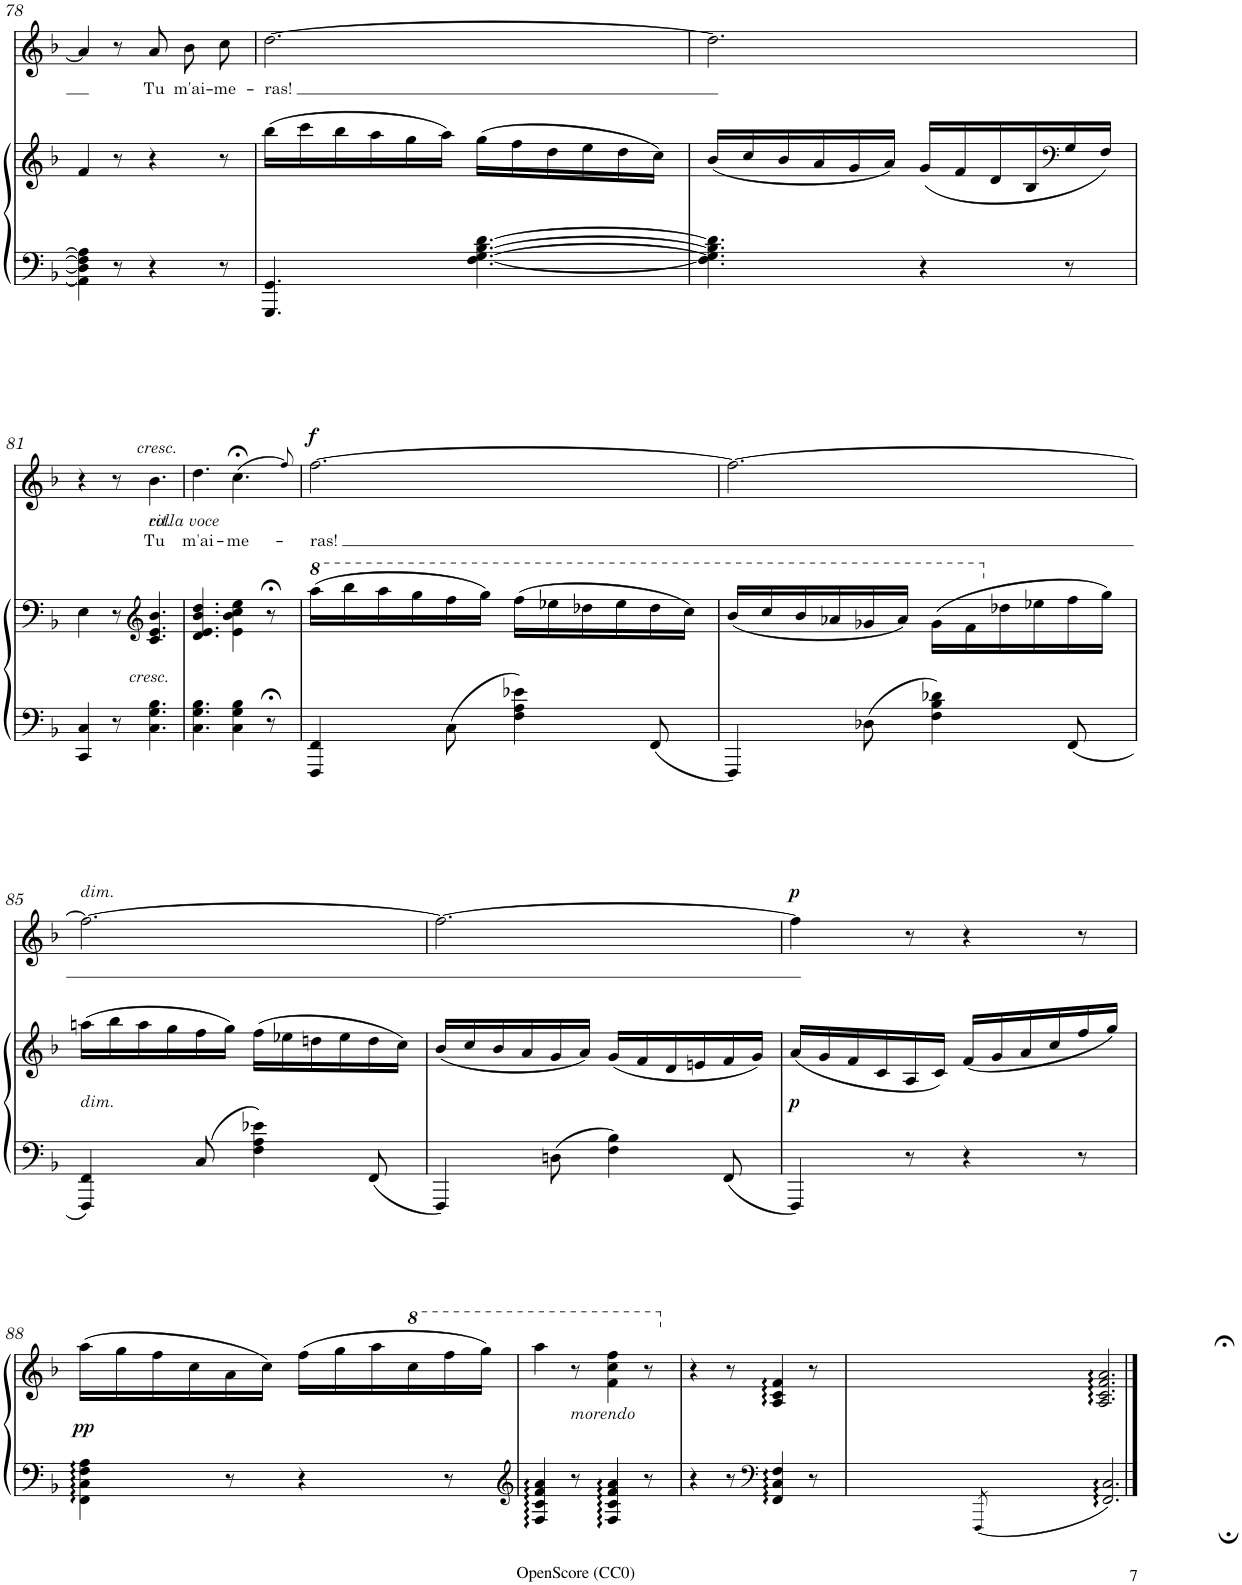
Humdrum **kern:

**kern	**kern	**dynam	**kern	**text	**dynam
*part2	*part2	*part2	*part1	*part1	*part1
*staff3	*staff2	*staff2/3	*staff1	*staff1	*staff1
*I"Piano	*	*	*I"Chant Voice	*	*
*I'Pno	*	*	*	*	*
!!LO:PB:g=z
*clefF4	*clefG2	*	*clefG2	*	*
*k[b-]	*k[b-]	*	*k[b-]	*	*
*M6/8	*M6/8	*	*M6/8	*	*
=78	=78	=78	=78	=78	=78
4AA\] 4D\] 4F\] 4A\]	4f/	.	4a/]	.	.
8r	8r	.	8r	.	.
!	!	!	!	!LO:LY:b	!
4r	4r	.	8a\L	Tu	.
!	!	!	!	!LO:LY:b	!
.	.	.	8b-\	m'ai-	.
!	!	!	!	!LO:LY:b	!
8r	8r	.	8cc\J	-me-	.
=79	=79	=79	=79	=79	=79
!	!	!	!	!LO:LY:b	!
4.GGG/ 4.GG/	(16bb-\LL	.	[2.dd\	-ras!	.
.	16ccc\	.	.	.	.
.	16bb-\	.	.	.	.
.	16aa\	.	.	.	.
.	16gg\	.	.	.	.
.	16aa\JJ)	.	.	.	.
[4.F\ [4.G\ [4.B-\ [4.d\	(16gg\LL	.	.	.	.
.	16ff\	.	.	.	.
.	16dd\	.	.	.	.
.	16ee\	.	.	.	.
.	16dd\	.	.	.	.
.	16cc\JJ)	.	.	.	.
=80	=80	=80	=80	=80	=80
4.F\] 4.G\] 4.B-\] 4.d\]	(16b-/LL	.	2.dd\]	.	.
.	16cc/	.	.	.	.
.	16b-/	.	.	.	.
.	16a/	.	.	.	.
.	16g/	.	.	.	.
.	16a/JJ)	.	.	.	.
4r	(16g/LL	.	.	.	.
.	16f/	.	.	.	.
.	16d/	.	.	.	.
.	16B-/	.	.	.	.
*	*clefF4	*	*	*	*
8r	16G/	.	.	.	.
.	16F/JJ)	.	.	.	.
!!LO:LB:g=z
=81	=81	=81	=81	=81	=81
4CC/ 4C/	4E\	.	4r	.	.
8r	8r	.	8r	.	.
*	*clefG2	*	*	*	*
!	!	!	!LO:TX:b:i:t=rit.	!	!
!	!	!	!LO:TX:b:i:t=colla voce	!	!
!	!	!	!LO:TX:a:i:t=cresc.	!	!
!	!LO:TX:b:i:t=cresc.	!	!	!	!
!	!	!	!	!LO:LY:b	!
4.C\ 4.G\ 4.B-\	4.c/ 4.e/ 4.b-/	.	4.b-\	Tu	.
=82	=82	=82	=82	=82	=82
!	!	!	!	!LO:LY:b	!
4.C\ 4.G\ 4.B-\	4.d/ 4.e/ 4.b-/ 4.dd/	.	4.dd\	m'ai-	.
!	!	!	!	!LO:LY:b	!
4C\ 4G\ 4B-\	4e\ 4b-\ 4cc\ 4ee\	.	(4.cc;<\	-me-	.
8r;<	8r;<	.	.	.	.
.	.	.	8qff/)	.	.
=83	=83	=83	=83	=83	=83
*	*8va	*	*	*	*
!	!	!	!	!LO:LY:b	!LO:DY:a
4FFF/ 4FF/	(16aaa\LL	.	[2.ff\	-ras!	f
.	16bbb-\	.	.	.	.
.	16aaa\	.	.	.	.
.	16ggg\	.	.	.	.
8C\	16fff\	.	.	.	.
.	16ggg\JJ)	.	.	.	.
4F\ 4A\ 4e-X\	(16fff\LL	.	.	.	.
.	16eee-X\	.	.	.	.
.	16ddd-X\	.	.	.	.
.	16eee-\	.	.	.	.
8FF/	16ddd-\	.	.	.	.
.	16ccc\JJ)	.	.	.	.
=84	=84	=84	=84	=84	=84
4FFF/	(16bb-/LL	.	2.ff\_	.	.
.	16ccc/	.	.	.	.
.	16bb-/	.	.	.	.
.	16aa-X/	.	.	.	.
8D-X\	16gg-X/	.	.	.	.
.	16aa-/JJ)	.	.	.	.
4F\ 4B-\ 4d-X\	(16gg-\LL	.	.	.	.
.	16ff\	.	.	.	.
*	*X8va	*	*	*	*
.	16dd-X\	.	.	.	.
.	16ee-X\	.	.	.	.
8FF/	16ff\	.	.	.	.
.	16gg\JJ)	.	.	.	.
!!LO:LB:g=z
=85	=85	=85	=85	=85	=85
!	!	!	!LO:TX:a:i:t=dim.	!	!
!	!LO:TX:b:i:t=dim.	!	!	!	!
4FFF/ 4FF/	(16aan\LL	.	2.ff\_	.	.
.	16bb-\	.	.	.	.
.	16aa\	.	.	.	.
.	16gg\	.	.	.	.
8C/	16ff\	.	.	.	.
.	16gg\JJ)	.	.	.	.
4F\ 4A\ 4e-X\	(16ff\LL	.	.	.	.
.	16ee-X\	.	.	.	.
.	16ddn\	.	.	.	.
.	16ee-\	.	.	.	.
8FF/	16dd\	.	.	.	.
.	16cc\JJ)	.	.	.	.
=86	=86	=86	=86	=86	=86
4FFF/	(16b-/LL	.	2.ff\_	.	.
.	16cc/	.	.	.	.
.	16b-/	.	.	.	.
.	16a/	.	.	.	.
8Dn\	16g/	.	.	.	.
.	16a/JJ)	.	.	.	.
4F\ 4B-\	(16g/LL	.	.	.	.
.	16f/	.	.	.	.
.	16d/	.	.	.	.
.	16en/	.	.	.	.
8FF/	16f/	.	.	.	.
.	16g/JJ)	.	.	.	.
=87	=87	=87	=87	=87	=87
!	!	!LO:DY:b	!	!	!LO:DY:a
4FFF/	(16a/LL	p	4ff\]	.	p
.	16g/	.	.	.	.
.	16f/	.	.	.	.
.	16c/	.	.	.	.
8r	16A/	.	8r	.	.
.	16c/JJ)	.	.	.	.
4r	(16f/LL	.	4r	.	.
.	16g/	.	.	.	.
.	16a/	.	.	.	.
.	16cc/	.	.	.	.
8r	16ff/	.	8r	.	.
.	16gg/JJ)	.	.	.	.
!!LO:LB:g=z
=88	=88	=88	=88	=88	=88
!	!	!LO:DY:b	!	!	!
4FF\ 4C\ 4F\ 4A\	(16aa\LL	pp	2.r	.	.
.	16gg\	.	.	.	.
.	16ff\	.	.	.	.
.	16cc\	.	.	.	.
8r	16a\	.	.	.	.
.	16cc\JJ)	.	.	.	.
4r	(16ff\LL	.	.	.	.
.	16gg\	.	.	.	.
.	16aa\	.	.	.	.
*	*8va	*	*	*	*
.	16ccc\	.	.	.	.
8r	16fff\	.	.	.	.
.	16ggg\JJ)	.	.	.	.
=89	=89	=89	=89	=89	=89
*clefG2	*	*	*	*	*
4F/ 4c/ 4f/ 4a/	4aaa\	.	2.r	.	.
!	!LO:TX:b:i:t=morendo	!	!	!	!
8r	8r	.	.	.	.
4F/ 4c/ 4f/ 4a/	4ff\ 4ccc\ 4fff\	.	.	.	.
8r	8r	.	.	.	.
=90	=90	=90	=90	=90	=90
*	*X8va	*	*	*	*
4r	4r	.	2.r	.	.
8r	8r	.	.	.	.
*clefF4	*	*	*	*	*
4FF/:: 4C/:: 4F/::	4A/ 4c/ 4f/	.	.	.	.
8r	8r	.	.	.	.
=91	=91	=91	=91	=91	=91
8qFFF/	.	.	.	.	.
2.FF/::; 2.C/::;	2.A/;< 2.c/;< 2.f/;< 2.a/;<	.	2.r;<	.	.
==	==	==	==	==	==
*-	*-	*-	*-	*-	*-
